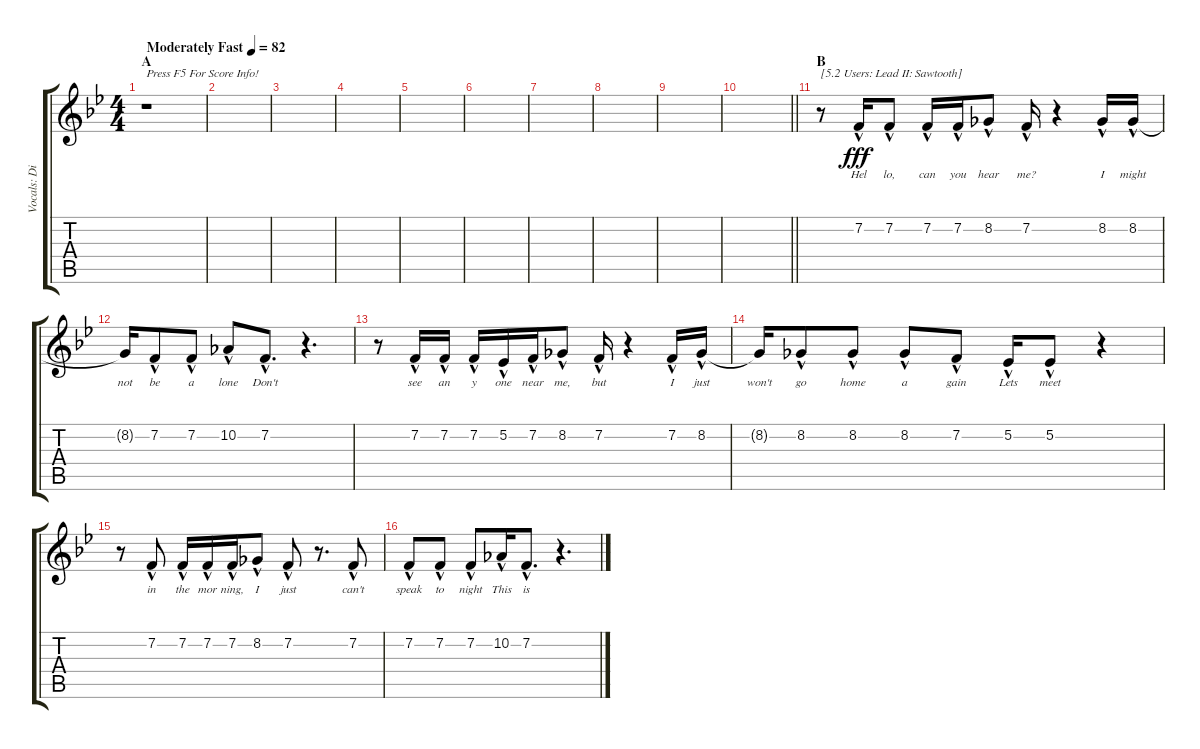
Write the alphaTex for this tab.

\track ("Vocals: Dio" "Vocals: Di") {instrument lead2sawtooth}
\staff {score tabs}
\tuning (Eb4 Bb3 Gb3 Db3 Ab2 Eb2) {hide}
\ts (4 4)
\section ("" "A")
\tempo (82 "Moderately Fast")
\clef g2
\ks bb
r.1{txt "Press F5 For Score Info!" dy fff instrument lead2sawtooth} |
|
|
|
|
|
|
|
|
\barLineRight lightlight
|
\section ("" "B")
r.8{txt "[5.2 Users: Lead II: Sawtooth]"} 7.2{hac}.16{lyrics (0 "Hel") lyrics (1 "") lyrics (2 "") lyrics (3 "") lyrics (4 "")} 7.2{hac}.8{lyrics (0 "lo,") lyrics (1 "") lyrics (2 "") lyrics (3 "") lyrics (4 "")} 7.2{hac}.16{lyrics (0 "can") lyrics (1 "") lyrics (2 "") lyrics (3 "") lyrics (4 "")} 7.2{hac}.16{lyrics (0 "you") lyrics (1 "") lyrics (2 "") lyrics (3 "") lyrics (4 "")} 8.2{hac}.8{lyrics (0 "hear") lyrics (1 "") lyrics (2 "") lyrics (3 "") lyrics (4 "")} 7.2{hac}.16{lyrics (0 "me?") lyrics (1 "") lyrics (2 "") lyrics (3 "") lyrics (4 "")} r.4 8.2{hac}.16{lyrics (0 "I") lyrics (1 "") lyrics (2 "") lyrics (3 "") lyrics (4 "")} 8.2{hac}.16{lyrics (0 "might") lyrics (1 "") lyrics (2 "") lyrics (3 "") lyrics (4 "")} |
8.2{t}.16{lyrics (0 "not") lyrics (1 "") lyrics (2 "") lyrics (3 "") lyrics (4 "")} 7.2{hac}.8{lyrics (0 "be") lyrics (1 "") lyrics (2 "") lyrics (3 "") lyrics (4 "")} 7.2{hac}.8{lyrics (0 "a") lyrics (1 "") lyrics (2 "") lyrics (3 "") lyrics (4 "")} 10.2{hac}.8{lyrics (0 "lone") lyrics (1 "") lyrics (2 "") lyrics (3 "") lyrics (4 "")} 7.2{hac}.8{d lyrics (0 "Don't") lyrics (1 "") lyrics (2 "") lyrics (3 "") lyrics (4 "")} r.4{d} |
r.8 7.2{hac}.16{lyrics (0 "see") lyrics (1 "") lyrics (2 "") lyrics (3 "") lyrics (4 "")} 7.2{hac}.16{lyrics (0 "an") lyrics (1 "") lyrics (2 "") lyrics (3 "") lyrics (4 "")} 7.2{hac}.16{lyrics (0 "y") lyrics (1 "") lyrics (2 "") lyrics (3 "") lyrics (4 "")} 5.2{hac}.16{lyrics (0 "one") lyrics (1 "") lyrics (2 "") lyrics (3 "") lyrics (4 "")} 7.2{hac}.16{lyrics (0 "near") lyrics (1 "") lyrics (2 "") lyrics (3 "") lyrics (4 "")} 8.2{hac}.8{lyrics (0 "me,") lyrics (1 "") lyrics (2 "") lyrics (3 "") lyrics (4 "")} 7.2{hac}.16{lyrics (0 "but") lyrics (1 "") lyrics (2 "") lyrics (3 "") lyrics (4 "")} r.4 7.2{hac}.16{lyrics (0 "I") lyrics (1 "") lyrics (2 "") lyrics (3 "") lyrics (4 "")} 8.2{hac}.16{lyrics (0 "just") lyrics (1 "") lyrics (2 "") lyrics (3 "") lyrics (4 "")} |
8.2{t}.16{lyrics (0 "won't") lyrics (1 "") lyrics (2 "") lyrics (3 "") lyrics (4 "")} 8.2{hac}.8{lyrics (0 "go") lyrics (1 "") lyrics (2 "") lyrics (3 "") lyrics (4 "")} 8.2{hac}.8{lyrics (0 "home") lyrics (1 "") lyrics (2 "") lyrics (3 "") lyrics (4 "")} 8.2{hac}.8{lyrics (0 "a") lyrics (1 "") lyrics (2 "") lyrics (3 "") lyrics (4 "")} 7.2{hac}.8{lyrics (0 "gain") lyrics (1 "") lyrics (2 "") lyrics (3 "") lyrics (4 "")} 5.2{hac}.16{lyrics (0 "Lets") lyrics (1 "") lyrics (2 "") lyrics (3 "") lyrics (4 "")} 5.2{hac}.8{lyrics (0 "meet") lyrics (1 "") lyrics (2 "") lyrics (3 "") lyrics (4 "")} r.4 |
r.8 7.2{hac}.8{lyrics (0 "in") lyrics (1 "") lyrics (2 "") lyrics (3 "") lyrics (4 "")} 7.2{hac}.16{lyrics (0 "the") lyrics (1 "") lyrics (2 "") lyrics (3 "") lyrics (4 "")} 7.2{hac}.16{lyrics (0 "mor") lyrics (1 "") lyrics (2 "") lyrics (3 "") lyrics (4 "")} 7.2{hac}.16{lyrics (0 "ning,") lyrics (1 "") lyrics (2 "") lyrics (3 "") lyrics (4 "")} 8.2{hac}.8{lyrics (0 "I") lyrics (1 "") lyrics (2 "") lyrics (3 "") lyrics (4 "")} 7.2{hac}.8{lyrics (0 "just") lyrics (1 "") lyrics (2 "") lyrics (3 "") lyrics (4 "")} r.8{d} 7.2{hac}.8{lyrics (0 "can't") lyrics (1 "") lyrics (2 "") lyrics (3 "") lyrics (4 "")} |
7.2{hac}.8{lyrics (0 "speak") lyrics (1 "") lyrics (2 "") lyrics (3 "") lyrics (4 "")} 7.2{hac}.8{lyrics (0 "to") lyrics (1 "") lyrics (2 "") lyrics (3 "") lyrics (4 "")} 7.2{hac}.8{lyrics (0 "night") lyrics (1 "") lyrics (2 "") lyrics (3 "") lyrics (4 "")} 10.2{hac}.16{lyrics (0 "This") lyrics (1 "") lyrics (2 "") lyrics (3 "") lyrics (4 "")} 7.2{hac}.8{d lyrics (0 "is") lyrics (1 "") lyrics (2 "") lyrics (3 "") lyrics (4 "")} r.4{d}
